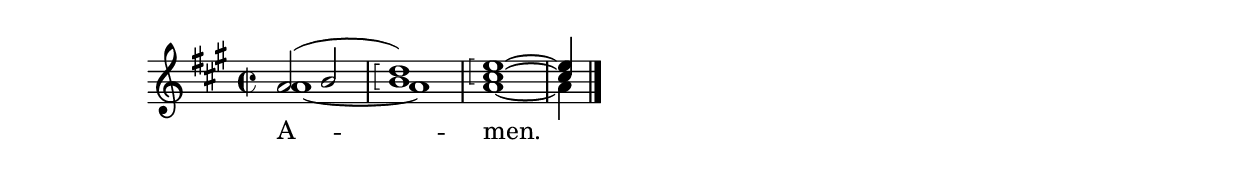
%% Do not edit this file; it is automatically
%% generated from LSR http://lsr.dsi.unimi.it
%% This file is in the public domain.
\version "2.13.39"

\header {
  lsrtags = "expressive-marks, vocal-music"

%% Translation of GIT committish: a874fda3641c9e02f61be5c41b215b8304b8ed00
  texidoces = "
El corchete de arpegios @code{arpeggioBracket} se puede usar para
indicar la división de voces cuando no hay plicas que puedan ofrecer
esta información. Se suele encontrar en la música coral.

"

  doctitlees = "Uso de arpeggioBracket para hacer más visible un divisi"


  texidoc = "
The @code{arpeggioBracket} can be used to indicate the division of
voices where there are no stems to provide the information. This is
often seen in choral music.

"
  doctitle = "Using arpeggioBracket to make divisi more visible"
} % begin verbatim

\include "english.ly"

\score {
  \relative c'' {
    \key a \major
    \time 2/2
    <<
      \new Voice = "upper"
      <<
        { \voiceOne \arpeggioBracket
          a2( b2
          <b d>1\arpeggio)
          <cs e>\arpeggio ~
          <cs e>4
        }
        \addlyrics { \lyricmode { A -- men. } }
      >>
      \new Voice = "lower"
      { \voiceTwo
        a1 ~
        a
        a ~
        a4 \bar "|."
      }
    >>
  }
  \layout { ragged-right = ##t }
}

